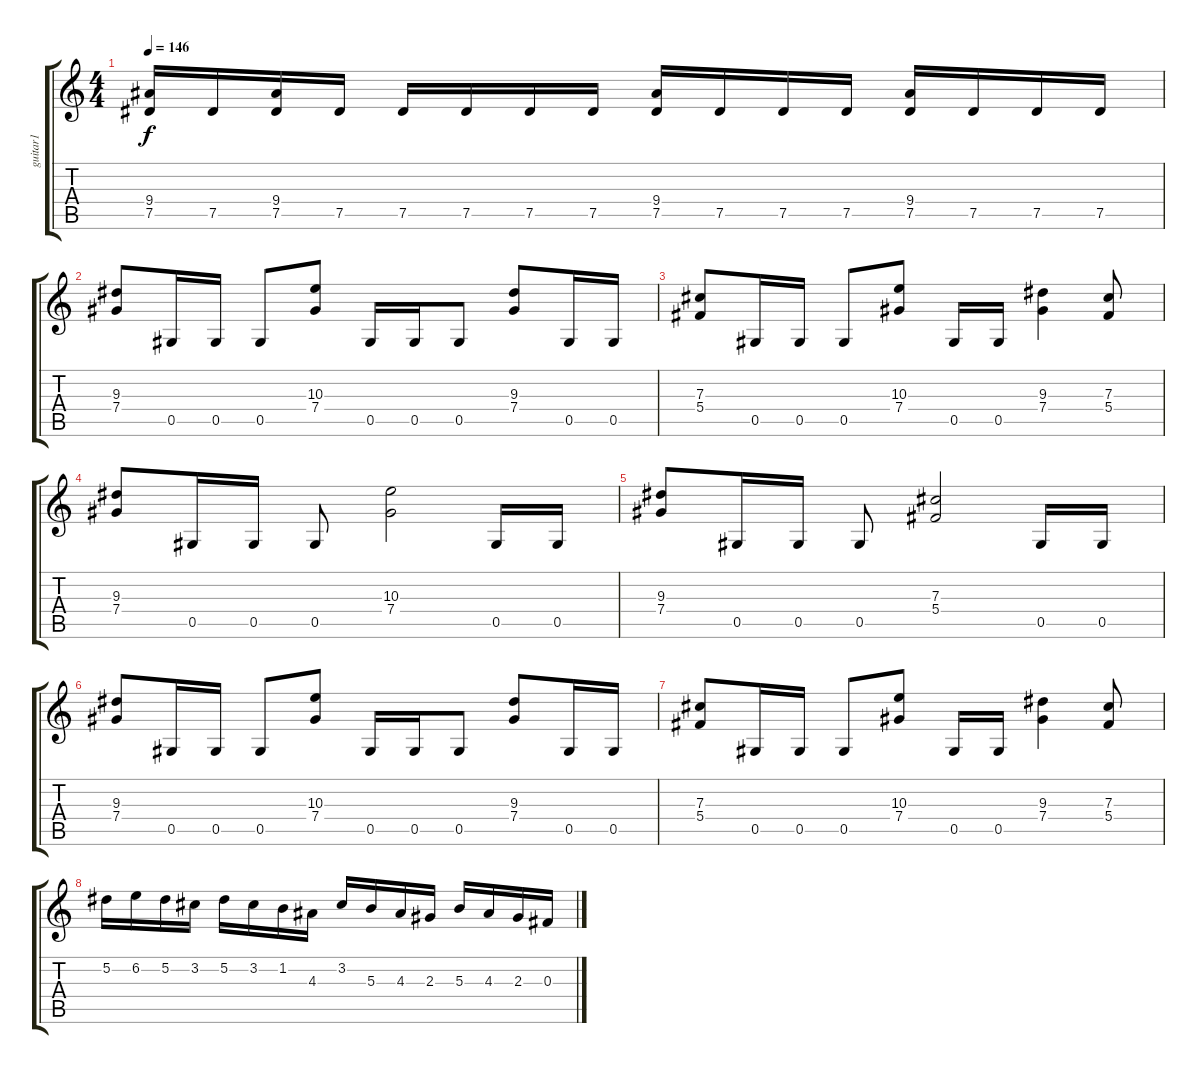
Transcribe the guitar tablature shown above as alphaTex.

\track ("guitar1" "guitar1") {instrument overdrivenguitar}
\staff {score tabs}
\tuning (Eb4 Bb3 Gb3 Db3 Ab2 Eb2) {hide}
\ts (4 4)
\tempo 146
\clef g2
\ks c
(9.4 7.5).16{dy f} 7.5.16 (9.4 7.5).16 7.5.16 7.5.16 7.5.16 7.5.16 7.5.16 (9.4 7.5).16 7.5.16 7.5.16 7.5.16 (9.4 7.5).16 7.5.16 7.5.16 7.5.16 |
(9.3 7.4).8 0.5.16 0.5.16 0.5.8 (10.3 7.4).8 0.5.16 0.5.16 0.5.8 (9.3 7.4).8 0.5.16 0.5.16 |
(7.3 5.4).8 0.5.16 0.5.16 0.5.8 (10.3 7.4).8 0.5.16 0.5.16 (9.3 7.4).4 (7.3 5.4).8 |
(9.3 7.4).8 0.5.16 0.5.16 0.5.8 (10.3 7.4).2 0.5.16 0.5.16 |
(9.3 7.4).8 0.5.16 0.5.16 0.5.8 (7.3 5.4).2 0.5.16 0.5.16 |
(9.3 7.4).8 0.5.16 0.5.16 0.5.8 (10.3 7.4).8 0.5.16 0.5.16 0.5.8 (9.3 7.4).8 0.5.16 0.5.16 |
(7.3 5.4).8 0.5.16 0.5.16 0.5.8 (10.3 7.4).8 0.5.16 0.5.16 (9.3 7.4).4 (7.3 5.4).8 |
5.2.16 6.2.16 5.2.16 3.2.16 5.2.16 3.2.16 1.2.16 4.3.16 3.2.16 5.3.16 4.3.16 2.3.16 5.3.16 4.3.16 2.3.16 0.3.16
